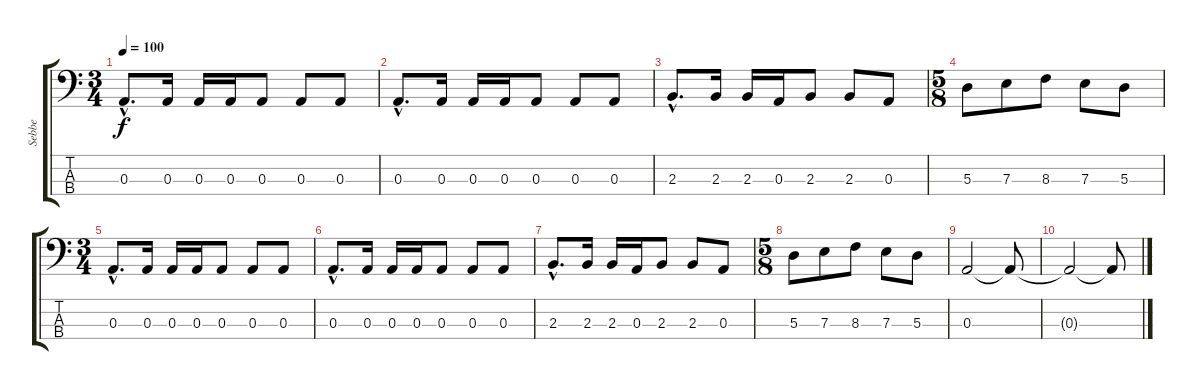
\track ("Sebbe" "Sebbe") {instrument electricbassfinger}
\staff {score tabs}
\tuning (G2 D2 A1 D1) {hide}
\ts (3 4)
\tempo 100
\clef f4
\ks c
0.3{hac}.8{d dy f} 0.3.16 0.3.16 0.3.16 0.3.8 0.3.8 0.3.8 |
0.3{hac}.8{d} 0.3.16 0.3.16 0.3.16 0.3.8 0.3.8 0.3.8 |
2.3{hac}.8{d} 2.3.16 2.3.16 0.3.16 2.3.8 2.3.8 0.3.8 |
\ts (5 8)
5.3.8 7.3.8 8.3.8 7.3.8 5.3.8 |
\ts (3 4)
0.3{hac}.8{d} 0.3.16 0.3.16 0.3.16 0.3.8 0.3.8 0.3.8 |
0.3{hac}.8{d} 0.3.16 0.3.16 0.3.16 0.3.8 0.3.8 0.3.8 |
2.3{hac}.8{d} 2.3.16 2.3.16 0.3.16 2.3.8 2.3.8 0.3.8 |
\ts (5 8)
5.3.8 7.3.8 8.3.8 7.3.8 5.3.8 |
0.3.2 0.3{t}.8 |
0.3{t}.2 0.3{t}.8
